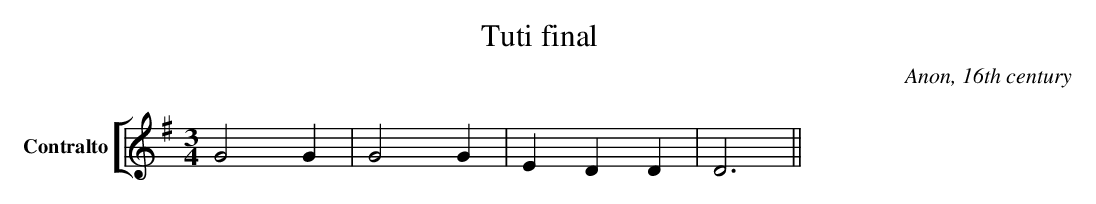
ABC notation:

X:1
T:Tuti final
C:Anon, 16th century
M:3/4
L:1/8
K:G
V: 2 clef=treble name="Contralto" sname="C."
%%staves [ 2 ]
[L:1/8]
G4 G2 | G4 G2 | E2 D2 D2 | D6 ||
